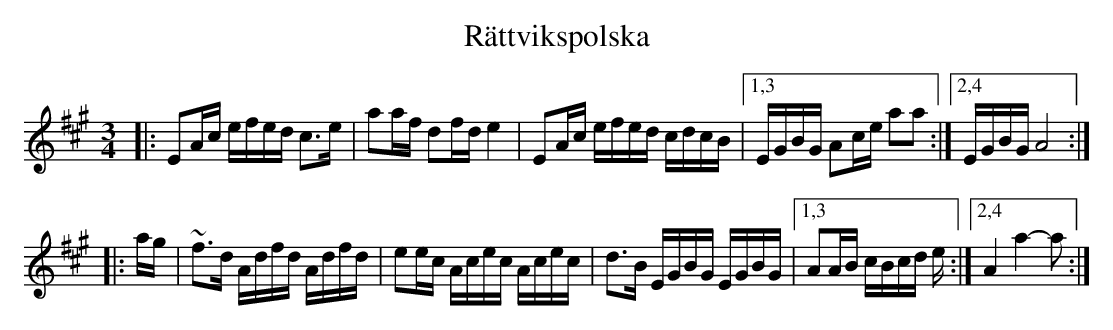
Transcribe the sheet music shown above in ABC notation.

X:1
T: R\"attvikspolska
M: 3/4
L: 1/16
K: A
|: E2Ac efed c3e | a2af d2fd e4 | E2Ac efed cdcB |1,3 EGBG A2ce a2a2 \
                                                :|2,4 EGBG A8 :|
|: ag \
| ~f3d Adfd Adfd | e2ec Acec Acec | d3B EGBG EGBG |1,3 A2AB cBcd e \
                                                 :|2,4 A4 a4- a2 :|
